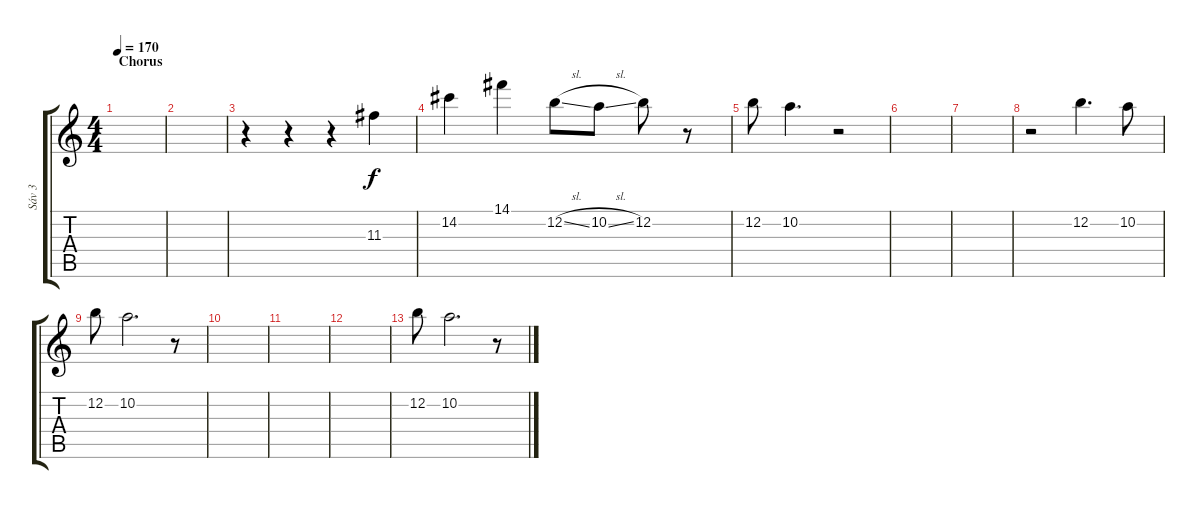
\track ("Sáv 3" "Sáv 3") {instrument overdrivenguitar}
\staff {score tabs}
\tuning (E4 B3 G3 D3 A2 E2) {hide}
\ts (4 4)
\section ("" "Chorus")
\tempo 170
\clef g2
\ks c
|
|
r.4{volume 16} r.4 r.4 11.3.4 |
14.2.4 14.1.4 12.2{sl}.8 10.2{sl}.8 12.2.8 r.8 |
12.2.8 10.2.4{d} r.2 |
|
|
r.2 12.2.4{d} 10.2.8 |
12.2.8 10.2.2{d} r.8 |
|
|
|
12.2.8 10.2.2{d} r.8
